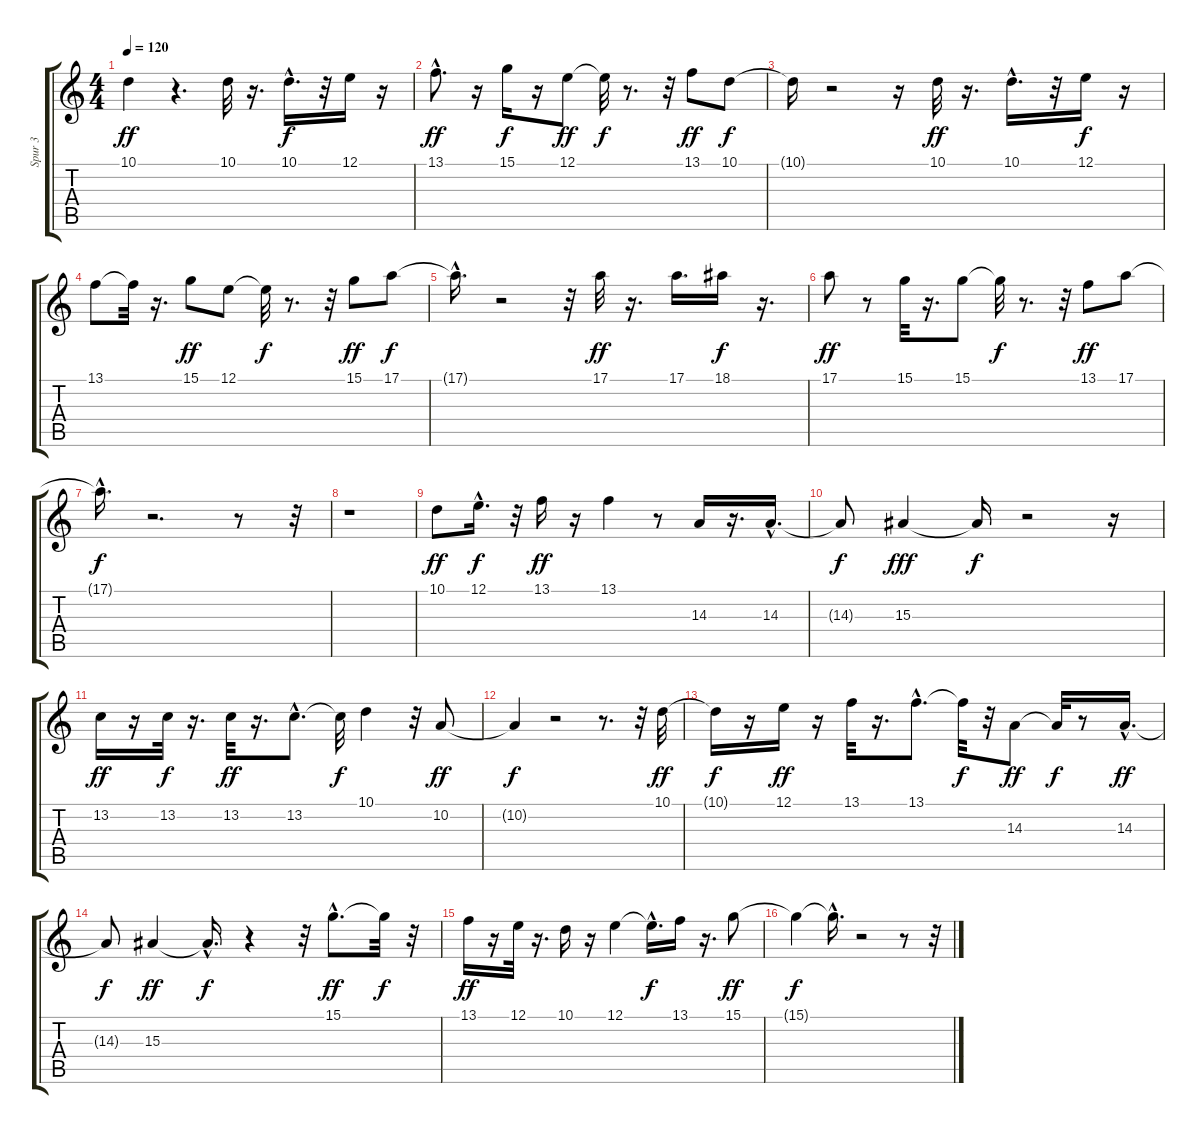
\track ("Spur 3" "Spur 3") {instrument synthbrass2}
\staff {score tabs}
\tuning (E4 B3 G3 D3 A2 E2) {hide}
\ts (4 4)
\tempo 120
\clef g2
\ks c
10.1.4{dy ff} r.4{d} 10.1.32 r.16{d} 10.1{hac}.16{d dy f} r.32 12.1.16 r.16 |
13.1{hac}.8{d dy ff} r.16 15.1.16{dy f} r.16 12.1.8{dy ff} 12.1{t}.32{dy f} r.8{d} r.32 13.1.8{dy ff} 10.1.8{dy f} |
10.1{t}.16 r.2 r.16 10.1.32{dy ff} r.16{d} 10.1{hac}.16{d} r.32 12.1.16{dy f} r.16 |
13.1.8 13.1{t}.32 r.16{d} 15.1.8{dy ff} 12.1.8 12.1{t}.32{dy f} r.8{d} r.32 15.1.8{dy ff} 17.1.8{dy f} |
17.1{hac t}.16{d} r.2 r.32 17.1.32{dy ff} r.16{d} 17.1.16{d} 18.1.16{dy f} r.16{d} |
17.1.8{dy ff} r.8 15.1.32 r.16{d} 15.1.8 15.1{t}.32{dy f} r.8{d} r.32 13.1.8{dy ff} 17.1.8 |
17.1{hac t}.16{d dy f} r.2{d} r.8 r.32 |
r.1 |
10.1.8{dy ff} 12.1{hac}.16{d dy f} r.32 13.1.16{dy ff} r.16 13.1.4 r.8 14.3.16 r.16{d} 14.3{hac}.16{d} |
14.3{t}.8{dy f} 15.3.4{dy fff} 15.3{t}.16{dy f} r.2 r.16 |
13.2.16{dy ff} r.16 13.2.32{dy f} r.16{d} 13.2.32{dy ff} r.16{d} 13.2{hac}.8{d} 13.2{t}.32{dy f} 10.1.4 r.32 10.2.8{dy ff} |
10.2{t}.4{dy f} r.2 r.8{d} r.32 10.1.32{dy ff} |
10.1{t}.16{dy f} r.16 12.1.16{dy ff} r.16 13.1.32 r.16{d} 13.1{hac}.8{d} 13.1{t}.32{dy f} r.32 14.3.8{dy ff} 14.3{t}.32{dy f} r.8 14.3{hac}.16{d dy ff} |
14.3{t}.8{dy f} 15.3.4{dy ff} 15.3{hac t}.16{d dy f} r.4 r.32 15.1{hac}.8{d dy ff} 15.1{t}.32{dy f} r.32 |
13.1.16{dy ff} r.16 12.1.32 r.16{d} 10.1.16 r.16 12.1.4 12.1{hac t}.16{d dy f} 13.1.16 r.16{d} 15.1.8{dy ff} |
15.1{t}.4{dy f} 15.1{hac t}.16{d} r.2 r.8 r.32
